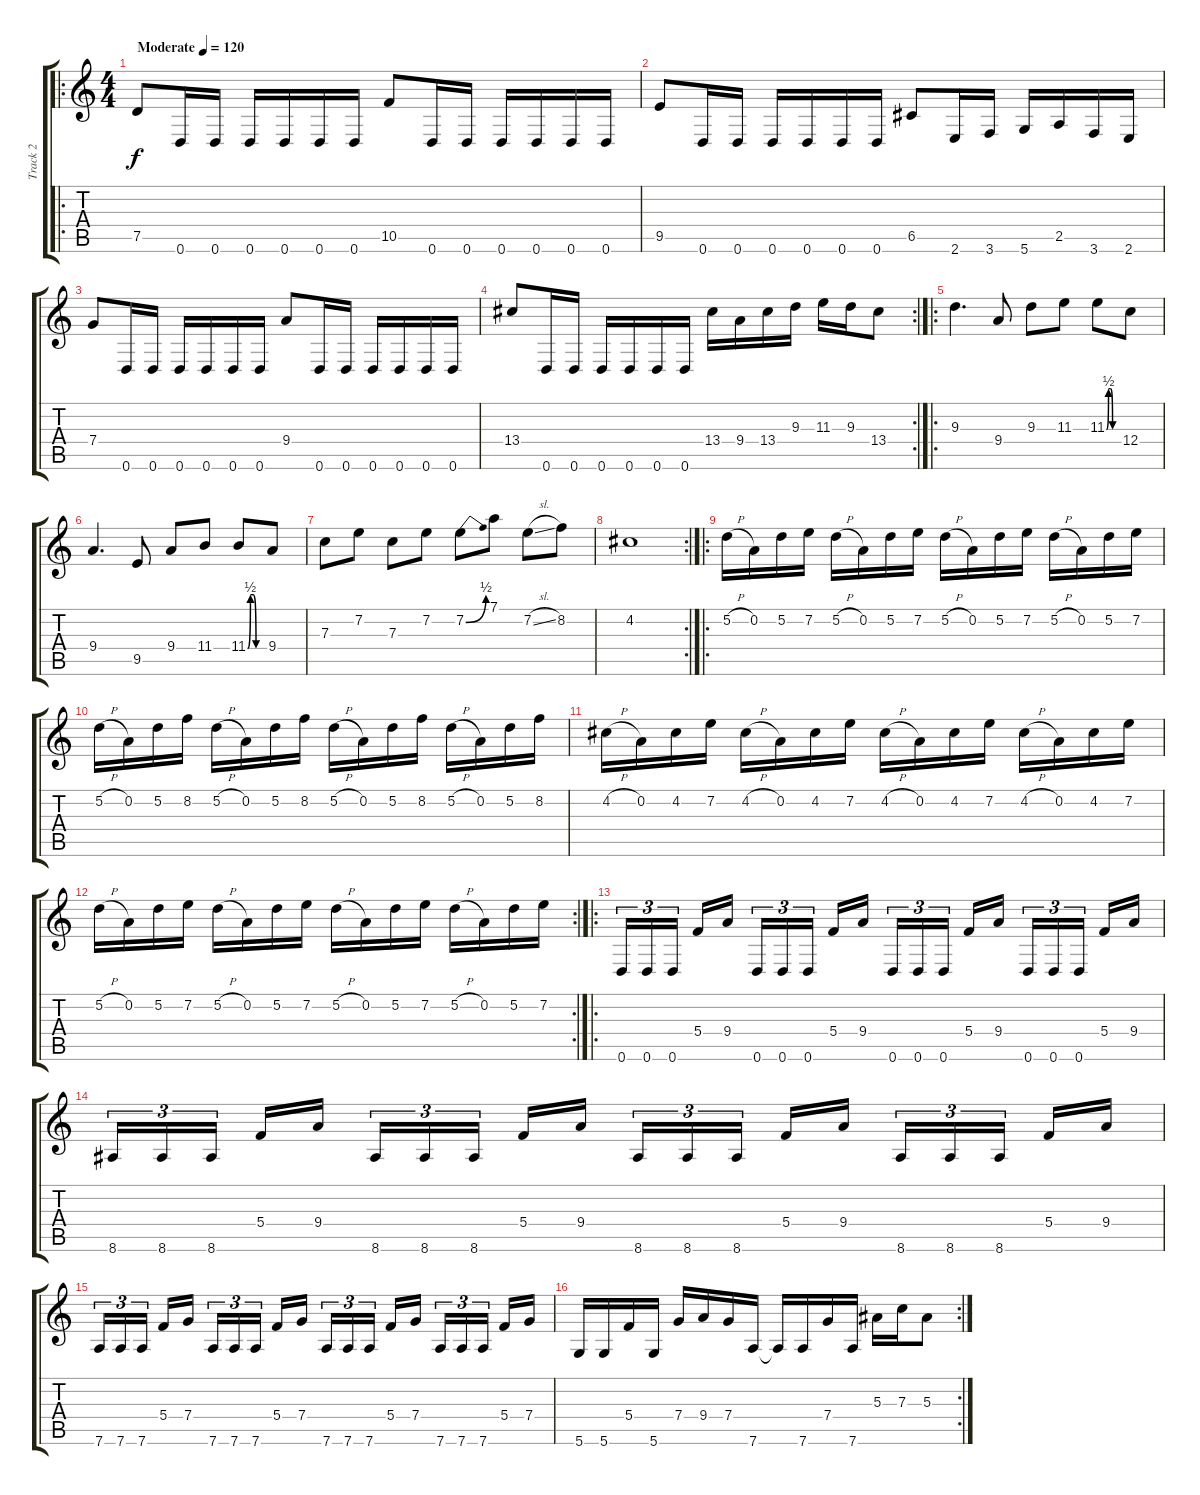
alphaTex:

\track ("Track 2" "Track 2") {instrument distortionguitar}
\staff {score tabs}
\tuning (D4 A3 F3 C3 G2 D2) {hide}
\ro
\ts (4 4)
\tempo (120 "Moderate")
\clef g2
\ks c
7.5.8{dy f instrument distortionguitar} 0.6.16 0.6.16 0.6.16 0.6.16 0.6.16 0.6.16 10.5.8 0.6.16 0.6.16 0.6.16 0.6.16 0.6.16 0.6.16 |
9.5.8 0.6.16 0.6.16 0.6.16 0.6.16 0.6.16 0.6.16 6.5.8 2.6.16 3.6.16 5.6.16 2.5.16 3.6.16 2.6.16 |
7.4.8 0.6.16 0.6.16 0.6.16 0.6.16 0.6.16 0.6.16 9.4.8 0.6.16 0.6.16 0.6.16 0.6.16 0.6.16 0.6.16 |
\rc 2
13.4.8 0.6.16 0.6.16 0.6.16 0.6.16 0.6.16 0.6.16 13.4.16 9.4.16 13.4.16 9.3.16 11.3.16 9.3.16 13.4.8 |
\ro
9.3.4{d} 9.4.8 9.3.8 11.3.8 11.3{be (custom 0 0 10 2 20 2 30 0 60 0)}.8 12.4.8 |
9.4.4{d} 9.5.8 9.4.8 11.4.8 11.4{be (custom 0 0 10 2 20 2 30 0 60 0)}.8 9.4.8 |
7.3.8 7.2.8 7.3.8 7.2.8 7.2{be (bend 0 0 60 2)}.8 7.1.8 7.2{sl}.8 8.2.8 |
\rc 2
4.2.1 |
\ro
5.2{h}.16 0.2.16 5.2.16 7.2.16 5.2{h}.16 0.2.16 5.2.16 7.2.16 5.2{h}.16 0.2.16 5.2.16 7.2.16 5.2{h}.16 0.2.16 5.2.16 7.2.16 |
5.2{h}.16 0.2.16 5.2.16 8.2.16 5.2{h}.16 0.2.16 5.2.16 8.2.16 5.2{h}.16 0.2.16 5.2.16 8.2.16 5.2{h}.16 0.2.16 5.2.16 8.2.16 |
4.2{h}.16 0.2.16 4.2.16 7.2.16 4.2{h}.16 0.2.16 4.2.16 7.2.16 4.2{h}.16 0.2.16 4.2.16 7.2.16 4.2{h}.16 0.2.16 4.2.16 7.2.16 |
\rc 2
5.2{h}.16 0.2.16 5.2.16 7.2.16 5.2{h}.16 0.2.16 5.2.16 7.2.16 5.2{h}.16 0.2.16 5.2.16 7.2.16 5.2{h}.16 0.2.16 5.2.16 7.2.16 |
\ro
0.6.16{tu (3 2)} 0.6.16{tu (3 2)} 0.6.16{tu (3 2) beam splitsecondary} 5.4.16 9.4.16 0.6.16{tu (3 2)} 0.6.16{tu (3 2)} 0.6.16{tu (3 2) beam splitsecondary} 5.4.16 9.4.16 0.6.16{tu (3 2)} 0.6.16{tu (3 2)} 0.6.16{tu (3 2) beam splitsecondary} 5.4.16 9.4.16 0.6.16{tu (3 2)} 0.6.16{tu (3 2)} 0.6.16{tu (3 2) beam splitsecondary} 5.4.16 9.4.16 |
8.6.16{tu (3 2)} 8.6.16{tu (3 2)} 8.6.16{tu (3 2) beam splitsecondary} 5.4.16 9.4.16 8.6.16{tu (3 2)} 8.6.16{tu (3 2)} 8.6.16{tu (3 2) beam splitsecondary} 5.4.16 9.4.16 8.6.16{tu (3 2)} 8.6.16{tu (3 2)} 8.6.16{tu (3 2) beam splitsecondary} 5.4.16 9.4.16 8.6.16{tu (3 2)} 8.6.16{tu (3 2)} 8.6.16{tu (3 2) beam splitsecondary} 5.4.16 9.4.16 |
7.6.16{tu (3 2)} 7.6.16{tu (3 2)} 7.6.16{tu (3 2) beam splitsecondary} 5.4.16 7.4.16 7.6.16{tu (3 2)} 7.6.16{tu (3 2)} 7.6.16{tu (3 2) beam splitsecondary} 5.4.16 7.4.16 7.6.16{tu (3 2)} 7.6.16{tu (3 2)} 7.6.16{tu (3 2) beam splitsecondary} 5.4.16 7.4.16 7.6.16{tu (3 2)} 7.6.16{tu (3 2)} 7.6.16{tu (3 2) beam splitsecondary} 5.4.16 7.4.16 |
\rc 2
5.6.16 5.6.16 5.4.16 5.6.16 7.4.16 9.4.16 7.4.16 7.6.16 7.6{t}.16 7.6.16 7.4.16 7.6.16 5.3.16 7.3.16 5.3.8
